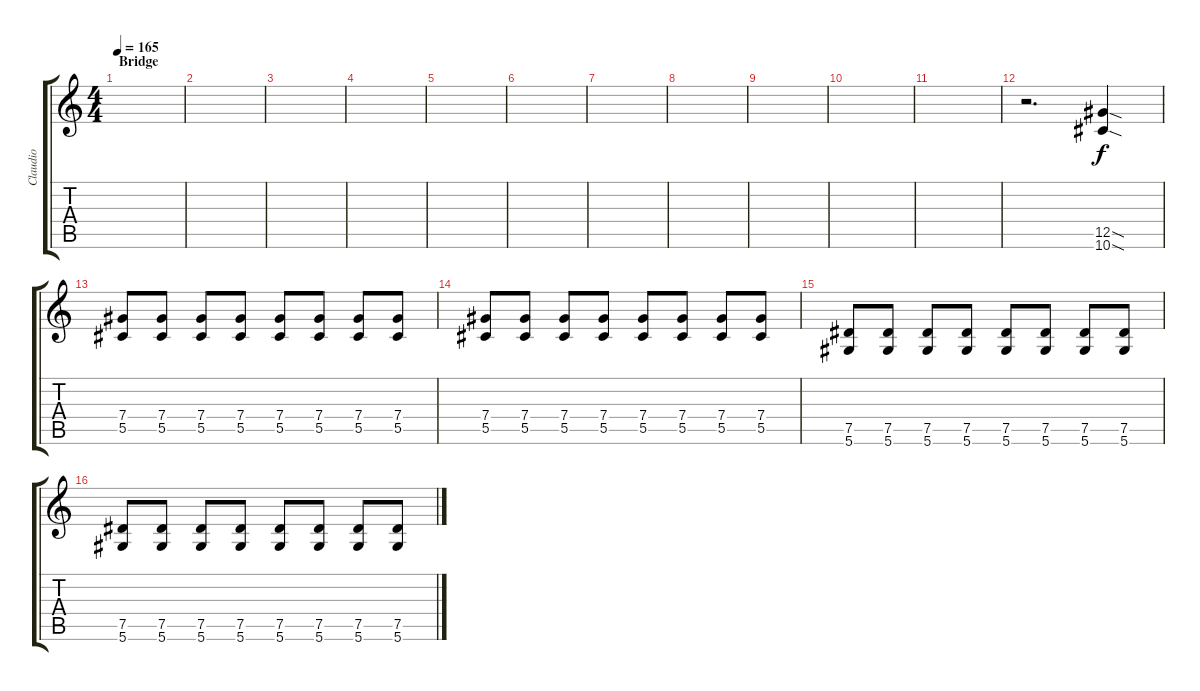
\track ("Claudio" "Claudio") {instrument distortionguitar}
\staff {score tabs}
\tuning (Eb4 Bb3 Gb3 Db3 Ab2 Eb2) {hide}
\ts (4 4)
\section ("" "Bridge")
\tempo 165
\clef g2
\ks c
|
|
|
|
|
|
|
|
|
|
|
r.2{d} (12.5{sod} 10.6{sod}).4 |
(7.4 5.5).8 (7.4 5.5).8 (7.4 5.5).8 (7.4 5.5).8 (7.4 5.5).8 (7.4 5.5).8 (7.4 5.5).8 (7.4 5.5).8 |
(7.4 5.5).8 (7.4 5.5).8 (7.4 5.5).8 (7.4 5.5).8 (7.4 5.5).8 (7.4 5.5).8 (7.4 5.5).8 (7.4 5.5).8 |
(7.5 5.6).8 (7.5 5.6).8 (7.5 5.6).8 (7.5 5.6).8 (7.5 5.6).8 (7.5 5.6).8 (7.5 5.6).8 (7.5 5.6).8 |
(7.5 5.6).8 (7.5 5.6).8 (7.5 5.6).8 (7.5 5.6).8 (7.5 5.6).8 (7.5 5.6).8 (7.5 5.6).8 (7.5 5.6).8
